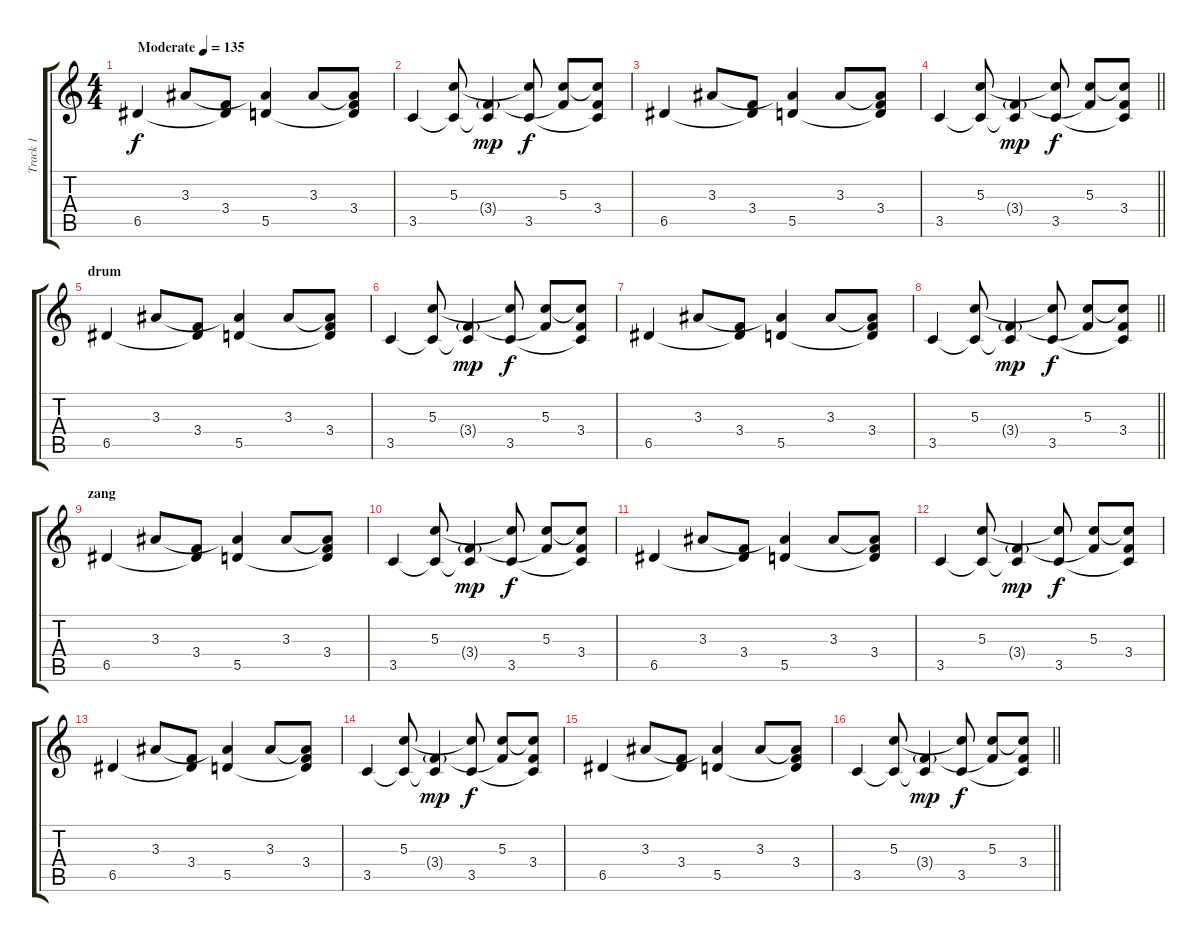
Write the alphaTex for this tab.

\track ("Track 1" "Track 1") {instrument electricguitarclean}
\staff {score tabs}
\tuning (E4 B3 G3 D3 A2 E2) {hide}
\ts (4 4)
\tempo (135 "Moderate")
\clef g2
\ks c
6.5.4{dy f instrument electricguitarclean} 3.3.8 (3.4 6.5{t}).8 (3.3{t} 5.5).4 3.3.8 (3.3{t} 3.4 5.5{t}).8 |
3.5.4 (5.3 3.5{t}).8 (3.4{g} 3.5{t}).4{dy mp} (5.3{t} 3.5).8{dy f} (5.3 3.4{t}).8 (5.3{t} 3.4 3.5{t}).8 |
6.5.4 3.3.8 (3.4 6.5{t}).8 (3.3{t} 5.5).4 3.3.8 (3.3{t} 3.4 5.5{t}).8 |
\barLineRight lightlight
3.5.4 (5.3 3.5{t}).8 (3.4{g} 3.5{t}).4{dy mp} (5.3{t} 3.5).8{dy f} (5.3 3.4{t}).8 (5.3{t} 3.4 3.5{t}).8 |
\section ("" "drum")
6.5.4 3.3.8 (3.4 6.5{t}).8 (3.3{t} 5.5).4 3.3.8 (3.3{t} 3.4 5.5{t}).8 |
3.5.4 (5.3 3.5{t}).8 (3.4{g} 3.5{t}).4{dy mp} (5.3{t} 3.5).8{dy f} (5.3 3.4{t}).8 (5.3{t} 3.4 3.5{t}).8 |
6.5.4 3.3.8 (3.4 6.5{t}).8 (3.3{t} 5.5).4 3.3.8 (3.3{t} 3.4 5.5{t}).8 |
\barLineRight lightlight
3.5.4 (5.3 3.5{t}).8 (3.4{g} 3.5{t}).4{dy mp} (5.3{t} 3.5).8{dy f} (5.3 3.4{t}).8 (5.3{t} 3.4 3.5{t}).8 |
\section ("" "zang")
6.5.4 3.3.8 (3.4 6.5{t}).8 (3.3{t} 5.5).4 3.3.8 (3.3{t} 3.4 5.5{t}).8 |
3.5.4 (5.3 3.5{t}).8 (3.4{g} 3.5{t}).4{dy mp} (5.3{t} 3.5).8{dy f} (5.3 3.4{t}).8 (5.3{t} 3.4 3.5{t}).8 |
6.5.4 3.3.8 (3.4 6.5{t}).8 (3.3{t} 5.5).4 3.3.8 (3.3{t} 3.4 5.5{t}).8 |
3.5.4 (5.3 3.5{t}).8 (3.4{g} 3.5{t}).4{dy mp} (5.3{t} 3.5).8{dy f} (5.3 3.4{t}).8 (5.3{t} 3.4 3.5{t}).8 |
6.5.4 3.3.8 (3.4 6.5{t}).8 (3.3{t} 5.5).4 3.3.8 (3.3{t} 3.4 5.5{t}).8 |
3.5.4 (5.3 3.5{t}).8 (3.4{g} 3.5{t}).4{dy mp} (5.3{t} 3.5).8{dy f} (5.3 3.4{t}).8 (5.3{t} 3.4 3.5{t}).8 |
6.5.4 3.3.8 (3.4 6.5{t}).8 (3.3{t} 5.5).4 3.3.8 (3.3{t} 3.4 5.5{t}).8 |
\barLineRight lightlight
3.5.4 (5.3 3.5{t}).8 (3.4{g} 3.5{t}).4{dy mp} (5.3{t} 3.5).8{dy f} (5.3 3.4{t}).8 (5.3{t} 3.4 3.5{t}).8
